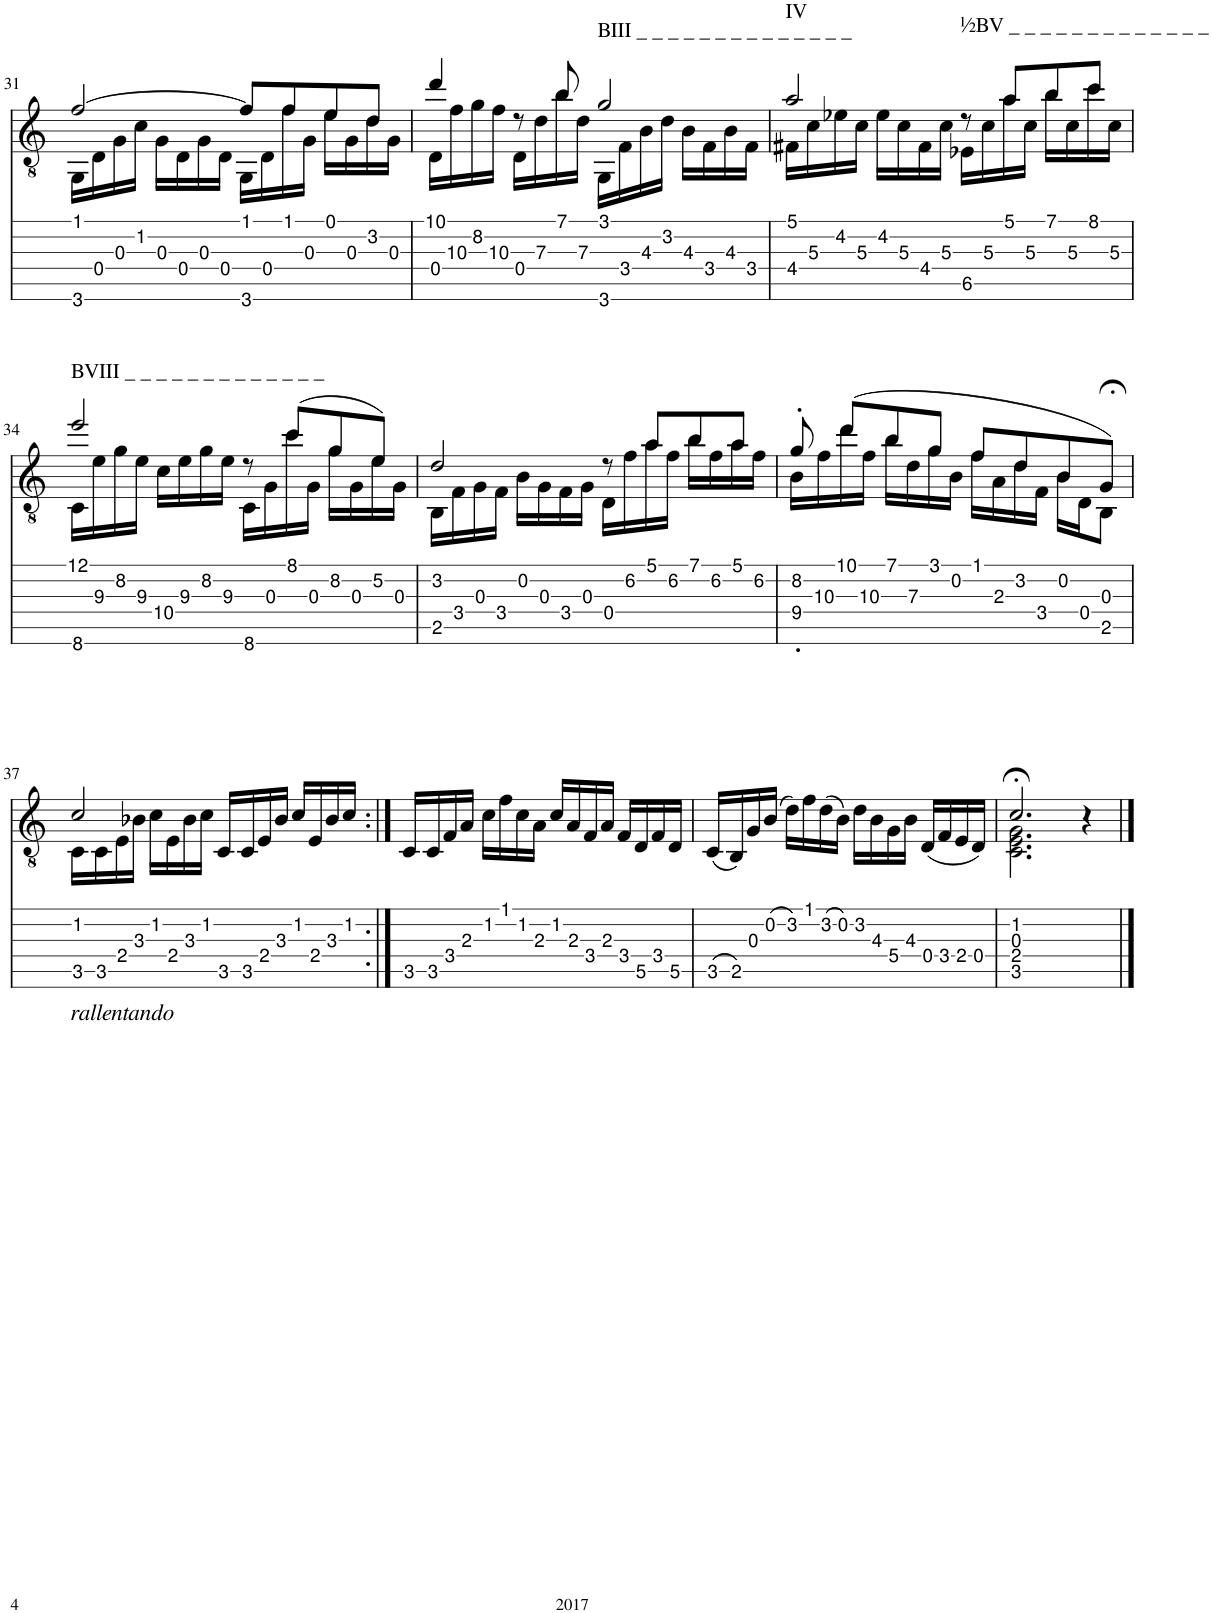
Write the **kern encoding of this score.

**kern	**kern
*part1	*part1
*staff2	*staff1
*I"Guitar	*
*I'Guit.	*
!!LO:PB:g=z
*	*clefGv2
*k[]	*k[]
*M4/4	*M4/4
=31	=31
*^	*^
[2f	16GGLL	[2f/	16GG\LL
.	16DJ	.	16D\
.	16GL	.	16G\
.	16cJJ	.	16c\JJ
.	16GLL	.	16G\LL
.	16DJ	.	16D\
.	16GL	.	16G\
.	16DJJ	.	16D\JJ
8fL]	16GGLL	8f/L]	16GG\LL
.	16DJ	.	16D\
8fJ	16fL	8f/	16f\
.	16GJJ	.	16G\JJ
8eL	16eLL	8e/	16e\LL
.	16GJ	.	16G\
8dJ	16dL	8d/J	16d\
.	16GJJ	.	16G\JJ
=32	=32	=32	=32
4dd	16DLL	4dd/	16D\LL
.	16fJ	.	16f\
.	16gL	.	16g\
.	16fJJ	.	16f\JJ
8r	16DLL	8r	16D\LL
.	16dJ	.	16d\
8b	16bL	8b/	16b\
.	16dJJ	.	16d\JJ
!	!	!LO:TX:a:t=BIII _ _ _ _ _ _ _ _ _ _ _ _ _ _	!
2g	16GGLL	2g/	16GG\LL
.	16FJ	.	16F\
.	16BL	.	16B\
.	16dJJ	.	16d\JJ
.	16BLL	.	16B\LL
.	16FJ	.	16F\
.	16BL	.	16B\
.	16FJJ	.	16F\JJ
=33	=33	=33	=33
!	!	!LO:TX:a:t=IV	!
2a	16F#LL	2a/	16F#X\LL
.	16cJ	.	16c\
.	16e-L	.	16e-X\
.	16cJJ	.	16c\JJ
.	16e-LL	.	16e-\LL
.	16cJ	.	16c\
.	16F#L	.	16F#\
.	16cJJ	.	16c\JJ
!	!	!LO:TX:a:t=½BV _ _ _ _ _ _ _ _ _ _ _ _ _	!
8r	16E-LL	8r	16E-X\LL
.	16cJ	.	16c\
8a	16aL	8a/L	16a\
.	16cJJ	.	16c\JJ
8bL	16bLL	8b/	16b\LL
.	16cJ	.	16c\
8ccJ	16ccL	8cc/J	16cc\
.	16cJJ	.	16c\JJ
!!LO:LB:g=z	!!
=34	=34	=34	=34
!	!	!LO:TX:a:t=BVIII _ _ _ _ _ _ _ _ _ _ _ _ _	!
2ee	16CLL	2ee/	16C\LL
.	16eJ	.	16e\
.	16gL	.	16g\
.	16eJJ	.	16e\JJ
.	16cLL	.	16c\LL
.	16eJ	.	16e\
.	16gL	.	16g\
.	16eJJ	.	16e\JJ
8r	16CLL	8r	16C\LL
.	16GJ	.	16G\
8cc	(16ccL	(8cc/L	16cc\
.	16GJJ	.	16G\JJ
8gL	16gLL	8g/	16g\LL
.	16GJ	.	16G\
8eJ	16eL	8e/J)	16e\
.	16GJJ	.	16G\JJ
=35	=35	=35	=35
2d	16BBLL	2d/	16BB\LL
.	16FJ	.	16F\
.	16GL	.	16G\
.	16FJJ	.	16F\JJ
.	16BLL	.	16B\LL
.	16GJ	.	16G\
.	16FL	.	16F\
.	16GJJ	.	16G\JJ
8r	16DLL	8r	16D\LL
.	16fJ	.	16f\
8a	16aL	8a/L	16a\
.	16fJJ	.	16f\JJ
8bL	16bLL	8b/	16b\LL
.	16fJ	.	16f\
8aJ	16aL	8a/J	16a\
.	16fJJ	.	16f\JJ
=36	=36	=36	=36
8g'L	16BLL	8g'/	16B\LL
.	16fJ	.	16f\
8ddJ	16ddL	8dd/L	16dd\
.	16fJJ	.	16f\JJ
8bL	16bLL	8b/	16b\LL
.	16dJ	.	16d\
8gJ	16gL	8g/J	16g\
.	16BJJ	.	16B\JJ
8fL	16fLL	8f/L	16f\LL
.	16AJ	.	16A\
8dJ	16dL	8d/	16d\
.	16FJJ	.	16F\JJ
8BL	16BLL	8B/	16B\LL
.	16DJ	.	16D\J
8G;<J	8BBJ	8G;</J)	8BB\J
!!LO:LB:g=z	!!
=37	=37	=37	=37
!LO:TX:b:i:t=rallentando	!	!	!
2c	16CLL	2c/	16C\LL
.	16CJ	.	16C\
.	16EL	.	16E\
.	16B-JJ	.	16B-X\JJ
.	16cLL	.	16c\LL
.	16EJ	.	16E\
.	16B-L	.	16B-\
.	16cJJ	.	16c\JJ
4r	16CLL	4ryy	16C/LL
.	16CJ	.	16C/
.	16EL	.	16E/
.	16B-JJ	.	16B-/JJ
4r	16cLL	4ryy	16c/LL
.	16EJ	.	16E/
.	16B-L	.	16B-/
.	16cJJ	.	16c/JJ
*v	*v	*	*
*	*v	*v
=38:|!	=38:|!
16CLL	16C/LL
16CJ	16C/
16FL	16F/
16AJJ	16A/JJ
16cLL	16c\LL
16fJ	16f\
16cL	16c\
16AJJ	16A\JJ
16cLL	16c/LL
16AJ	16A/
16FL	16F/
16AJJ	16A/JJ
16FLL	16F/LL
16DJ	16D/
16FL	16F/
16DJJ	16D/JJ
=39	=39
16CLL	(16C/LL
16BBJ	16BB/)
16GL	16G/
16BJJ	(16B/JJ
16dLL	16d\LL)
16fJ	16f\
16dL	(16d\
16BJJ	16B\JJ)
16dLL	16d\LL
16BJ	16B\
16GL	16G\
16BJJ	16B\JJ
16DLL	(16D/LL
16FJ	16F/
16EL	16E/
16DJJ	16D/JJ)
=40	=40
*^	*^
2.c;<	2.C 2.E 2.G	2.c;</	2.C\ 2.E\ 2.G\
4r	4r	4r	4ryy
*v	*v	*	*
*	*v	*v
==	==
*-	*-
